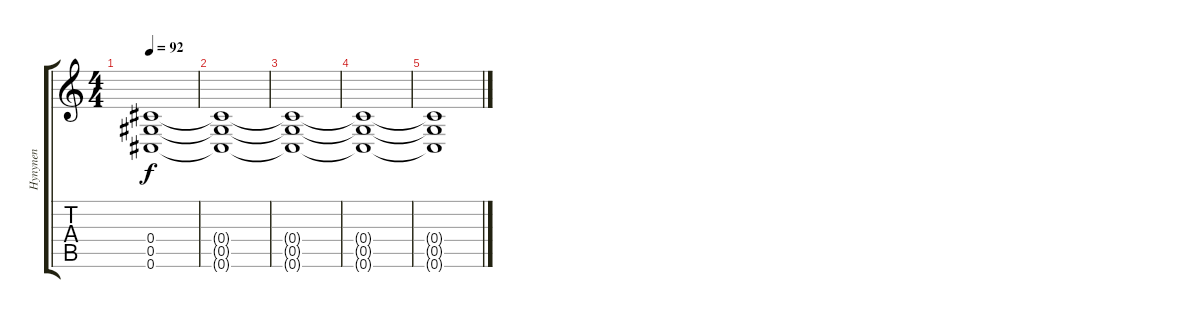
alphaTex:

\track ("Hynynen" "Hynynen") {instrument distortionguitar}
\staff {score tabs}
\tuning (Eb4 Bb3 Gb3 Db3 Ab2 Db2) {hide}
\ts (4 4)
\tempo 92
\clef g2
\ks c
(0.4{t} 0.5{t} 0.6{t}).1{dy f} |
(0.4{t} 0.5{t} 0.6{t}).1{volume 2} |
(0.4{t} 0.5{t} 0.6{t}).1 |
(0.4{t} 0.5{t} 0.6{t}).1{volume 0} |
(0.4{t} 0.5{t} 0.6{t}).1
